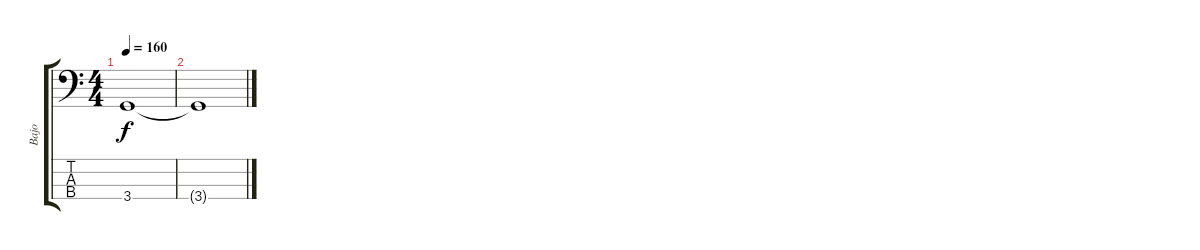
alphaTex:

\track ("Bajo" "Bajo") {instrument electricbassfinger}
\staff {score tabs}
\tuning (G2 D2 A1 E1) {hide}
\ts (4 4)
\tempo 160
\clef f4
\ks c
3.4.1{dy f} |
3.4{t}.1
